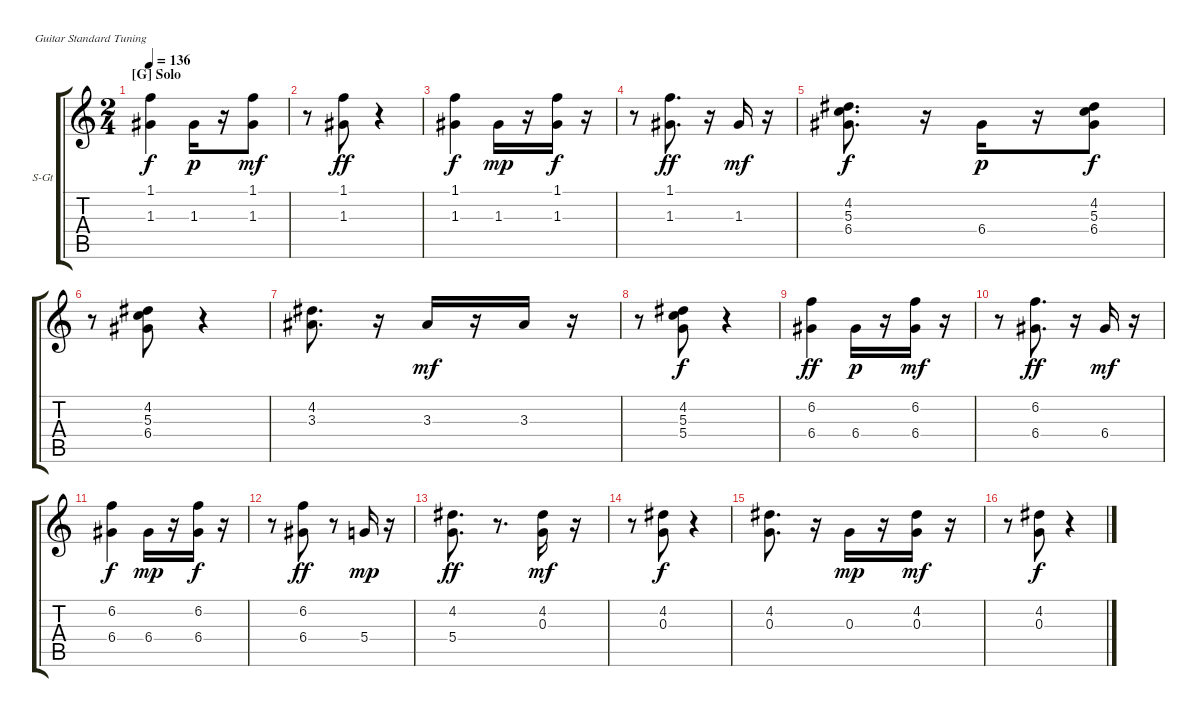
\bracketExtendMode groupsimilarinstruments
\firstSystemTrackNameOrientation horizontal
\otherSystemsTrackNameOrientation horizontal
\track ("swing" "S-Gt") {solo instrument stringensemble2}
\staff {score tabs}
\tuning (E4 B3 G3 D3 A2 E2)
\displaytranspose 12
\ts (2 4)
\section ("G" "Solo")
\tempo 136
\clef g2
\ks c
(1.1 1.3).4{dy f} 1.3.16{dy p} r.16 (1.1 1.3).8{dy mf} |
r.8 (1.1 1.3).8{dy ff} r.4 |
(1.1 1.3).4{dy f} 1.3.16{dy mp} r.16 (1.1 1.3).16{dy f} r.16 |
r.8 (1.1 1.3).8{d dy ff} r.16 1.3.16{dy mf} r.16 |
(4.2 5.3 6.4).8{d dy f} r.16 6.4.16{dy p} r.16 (4.2 5.3 6.4).8{dy f} |
r.8 (4.2 5.3 6.4).8 r.4 |
(4.2 3.3).8{d} r.16 3.3.16{dy mf} r.16 3.3.16 r.16 |
r.8 (4.2 5.3 5.4).8{dy f} r.4 |
(6.2 6.4).4{dy ff} 6.4.16{dy p} r.16 (6.2 6.4).16{dy mf} r.16 |
r.8 (6.2 6.4).8{d dy ff} r.16 6.4.16{dy mf} r.16 |
(6.2 6.4).4{dy f} 6.4.16{dy mp} r.16 (6.2 6.4).16{dy f} r.16 |
r.8 (6.2 6.4).8{dy ff} r.8 5.4.16{dy mp} r.16 |
(4.2 5.4).8{d dy ff} r.8{d} (4.2 0.3).16{dy mf} r.16 |
r.8 (4.2 0.3).8{dy f} r.4 |
(4.2 0.3).8{d} r.16 0.3.16{dy mp} r.16 (4.2 0.3).16{dy mf} r.16 |
r.8 (4.2 0.3).8{dy f} r.4
